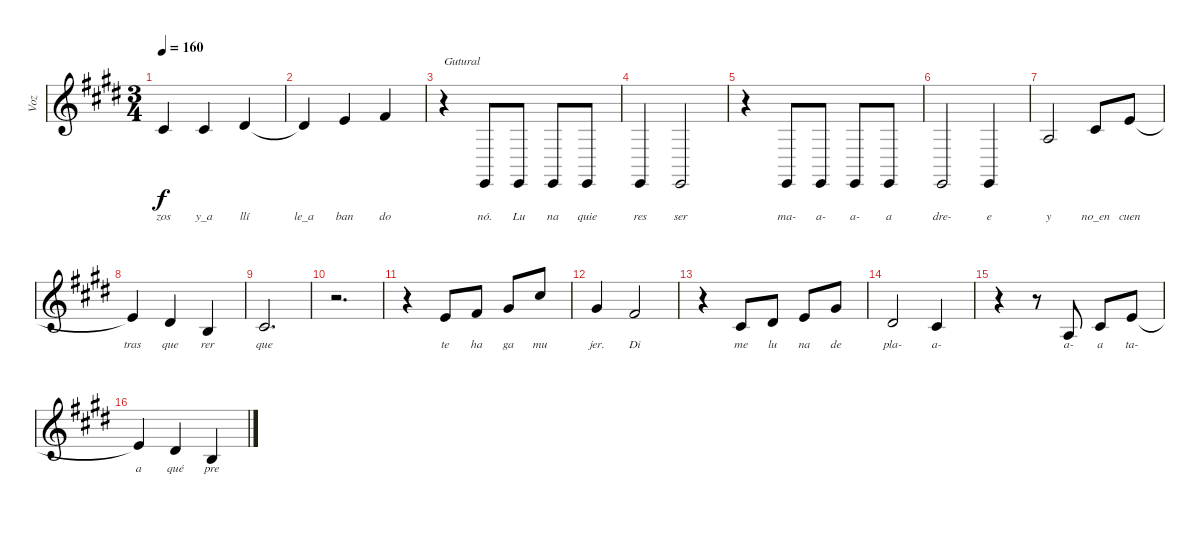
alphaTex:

\track ("Voz" "Voz") {instrument cello}
\staff {score}
\tuning (E4 B3 G3 D3 A2 E2) {hide}
\ts (3 4)
\tempo 160
\clef g2
\ks c#minor
2.2{t}.4{lyrics (0 "zos") lyrics (1 "") lyrics (2 "") lyrics (3 "") lyrics (4 "") dy f} 2.2.4{lyrics (0 "y_a") lyrics (1 "") lyrics (2 "") lyrics (3 "") lyrics (4 "")} 4.2.4{lyrics (0 "llí") lyrics (1 "") lyrics (2 "") lyrics (3 "") lyrics (4 "")} |
4.2{t}.4{lyrics (0 "le_a") lyrics (1 "") lyrics (2 "") lyrics (3 "") lyrics (4 "")} 5.2.4{lyrics (0 "ban") lyrics (1 "") lyrics (2 "") lyrics (3 "") lyrics (4 "")} 7.2.4{lyrics (0 "do") lyrics (1 "") lyrics (2 "") lyrics (3 "") lyrics (4 "")} |
r.4{txt "Gutural"} 0.6.8{lyrics (0 "nó.") lyrics (1 "") lyrics (2 "") lyrics (3 "") lyrics (4 "")} 0.6.8{lyrics (0 "Lu") lyrics (1 "") lyrics (2 "") lyrics (3 "") lyrics (4 "")} 0.6.8{lyrics (0 "na") lyrics (1 "") lyrics (2 "") lyrics (3 "") lyrics (4 "")} 0.6.8{lyrics (0 "quie") lyrics (1 "") lyrics (2 "") lyrics (3 "") lyrics (4 "")} |
0.6.4{lyrics (0 "res") lyrics (1 "") lyrics (2 "") lyrics (3 "") lyrics (4 "")} 0.6.2{lyrics (0 "ser") lyrics (1 "") lyrics (2 "") lyrics (3 "") lyrics (4 "")} |
r.4 0.6.8{lyrics (0 "ma-") lyrics (1 "") lyrics (2 "") lyrics (3 "") lyrics (4 "")} 0.6.8{lyrics (0 "a-") lyrics (1 "") lyrics (2 "") lyrics (3 "") lyrics (4 "")} 0.6.8{lyrics (0 "a-") lyrics (1 "") lyrics (2 "") lyrics (3 "") lyrics (4 "")} 0.6.8{lyrics (0 "a") lyrics (1 "") lyrics (2 "") lyrics (3 "") lyrics (4 "")} |
0.6.2{lyrics (0 "dre-") lyrics (1 "") lyrics (2 "") lyrics (3 "") lyrics (4 "")} 0.6.4{lyrics (0 "e") lyrics (1 "") lyrics (2 "") lyrics (3 "") lyrics (4 "")} |
2.3.2{lyrics (0 "y") lyrics (1 "") lyrics (2 "") lyrics (3 "") lyrics (4 "")} 2.2.8{lyrics (0 "no_en") lyrics (1 "") lyrics (2 "") lyrics (3 "") lyrics (4 "")} 5.2.8{lyrics (0 "cuen") lyrics (1 "") lyrics (2 "") lyrics (3 "") lyrics (4 "")} |
5.2{t}.4{lyrics (0 "tras") lyrics (1 "") lyrics (2 "") lyrics (3 "") lyrics (4 "")} 4.2.4{lyrics (0 "que") lyrics (1 "") lyrics (2 "") lyrics (3 "") lyrics (4 "")} 4.3.4{lyrics (0 "rer") lyrics (1 "") lyrics (2 "") lyrics (3 "") lyrics (4 "")} |
2.2.2{d lyrics (0 "que") lyrics (1 "") lyrics (2 "") lyrics (3 "") lyrics (4 "")} |
r.2{d} |
r.4 5.2.8{lyrics (0 "te") lyrics (1 "") lyrics (2 "") lyrics (3 "") lyrics (4 "")} 7.2.8{lyrics (0 "ha") lyrics (1 "") lyrics (2 "") lyrics (3 "") lyrics (4 "")} 4.1.8{lyrics (0 "ga") lyrics (1 "") lyrics (2 "") lyrics (3 "") lyrics (4 "")} 9.1.8{lyrics (0 "mu") lyrics (1 "") lyrics (2 "") lyrics (3 "") lyrics (4 "")} |
4.1.4{lyrics (0 "jer.") lyrics (1 "") lyrics (2 "") lyrics (3 "") lyrics (4 "")} 7.2.2{lyrics (0 "Di") lyrics (1 "") lyrics (2 "") lyrics (3 "") lyrics (4 "")} |
r.4 2.2.8{lyrics (0 "me") lyrics (1 "") lyrics (2 "") lyrics (3 "") lyrics (4 "")} 4.2.8{lyrics (0 "lu") lyrics (1 "") lyrics (2 "") lyrics (3 "") lyrics (4 "")} 5.2.8{lyrics (0 "na") lyrics (1 "") lyrics (2 "") lyrics (3 "") lyrics (4 "")} 4.1.8{lyrics (0 "de") lyrics (1 "") lyrics (2 "") lyrics (3 "") lyrics (4 "")} |
4.2.2{lyrics (0 "pla-") lyrics (1 "") lyrics (2 "") lyrics (3 "") lyrics (4 "")} 2.2.4{lyrics (0 "a-") lyrics (1 "") lyrics (2 "") lyrics (3 "") lyrics (4 "")} |
r.4 r.8 2.3.8{lyrics (0 "a-") lyrics (1 "") lyrics (2 "") lyrics (3 "") lyrics (4 "")} 2.2.8{lyrics (0 "a") lyrics (1 "") lyrics (2 "") lyrics (3 "") lyrics (4 "")} 5.2.8{lyrics (0 "ta-") lyrics (1 "") lyrics (2 "") lyrics (3 "") lyrics (4 "")} |
5.2{t}.4{lyrics (0 "a") lyrics (1 "") lyrics (2 "") lyrics (3 "") lyrics (4 "")} 4.2.4{lyrics (0 "qué") lyrics (1 "") lyrics (2 "") lyrics (3 "") lyrics (4 "")} 4.3.4{lyrics (0 "pre") lyrics (1 "") lyrics (2 "") lyrics (3 "") lyrics (4 "")}
